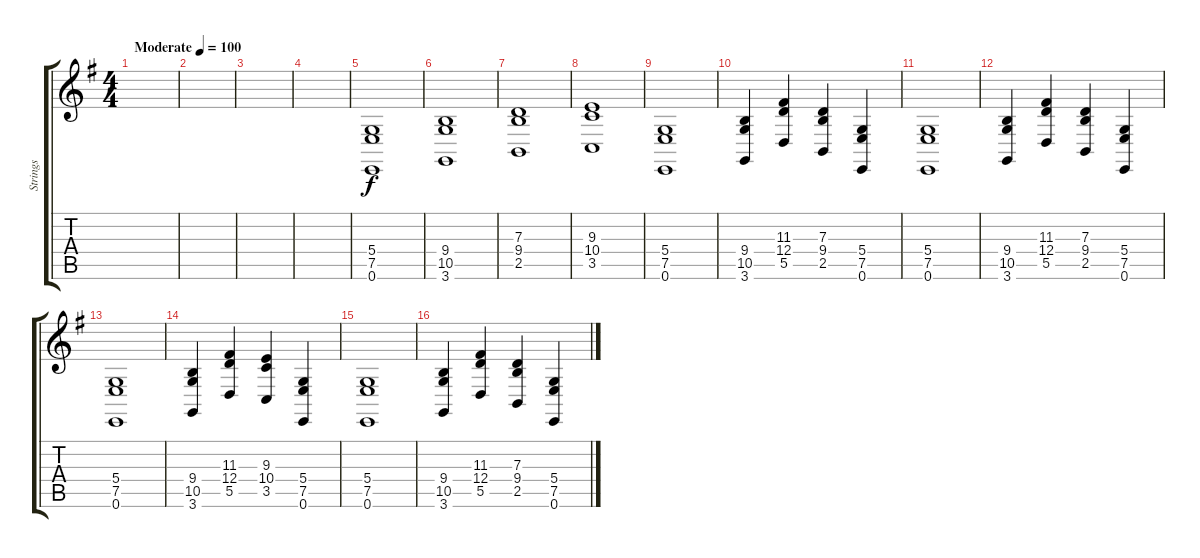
\track ("Strings" "Strings") {instrument stringensemble1}
\staff {score tabs}
\tuning (E4 B3 G3 D3 A2 E2) {hide}
\ts (4 4)
\tempo (100 "Moderate")
\clef g2
\ks eminor
|
|
|
|
(5.4 7.5 0.6).1 |
(9.4 10.5 3.6).1 |
(7.3 9.4 2.5).1 |
(9.3 10.4 3.5).1 |
(5.4 7.5 0.6).1 |
(9.4 10.5 3.6).4 (11.3 12.4 5.5).4 (7.3 9.4 2.5).4 (5.4 7.5 0.6).4 |
(5.4 7.5 0.6).1 |
(9.4 10.5 3.6).4 (11.3 12.4 5.5).4 (7.3 9.4 2.5).4 (5.4 7.5 0.6).4 |
(5.4 7.5 0.6).1 |
(9.4 10.5 3.6).4 (11.3 12.4 5.5).4 (9.3 10.4 3.5).4 (5.4 7.5 0.6).4 |
(5.4 7.5 0.6).1 |
(9.4 10.5 3.6).4 (11.3 12.4 5.5).4 (7.3 9.4 2.5).4 (5.4 7.5 0.6).4
